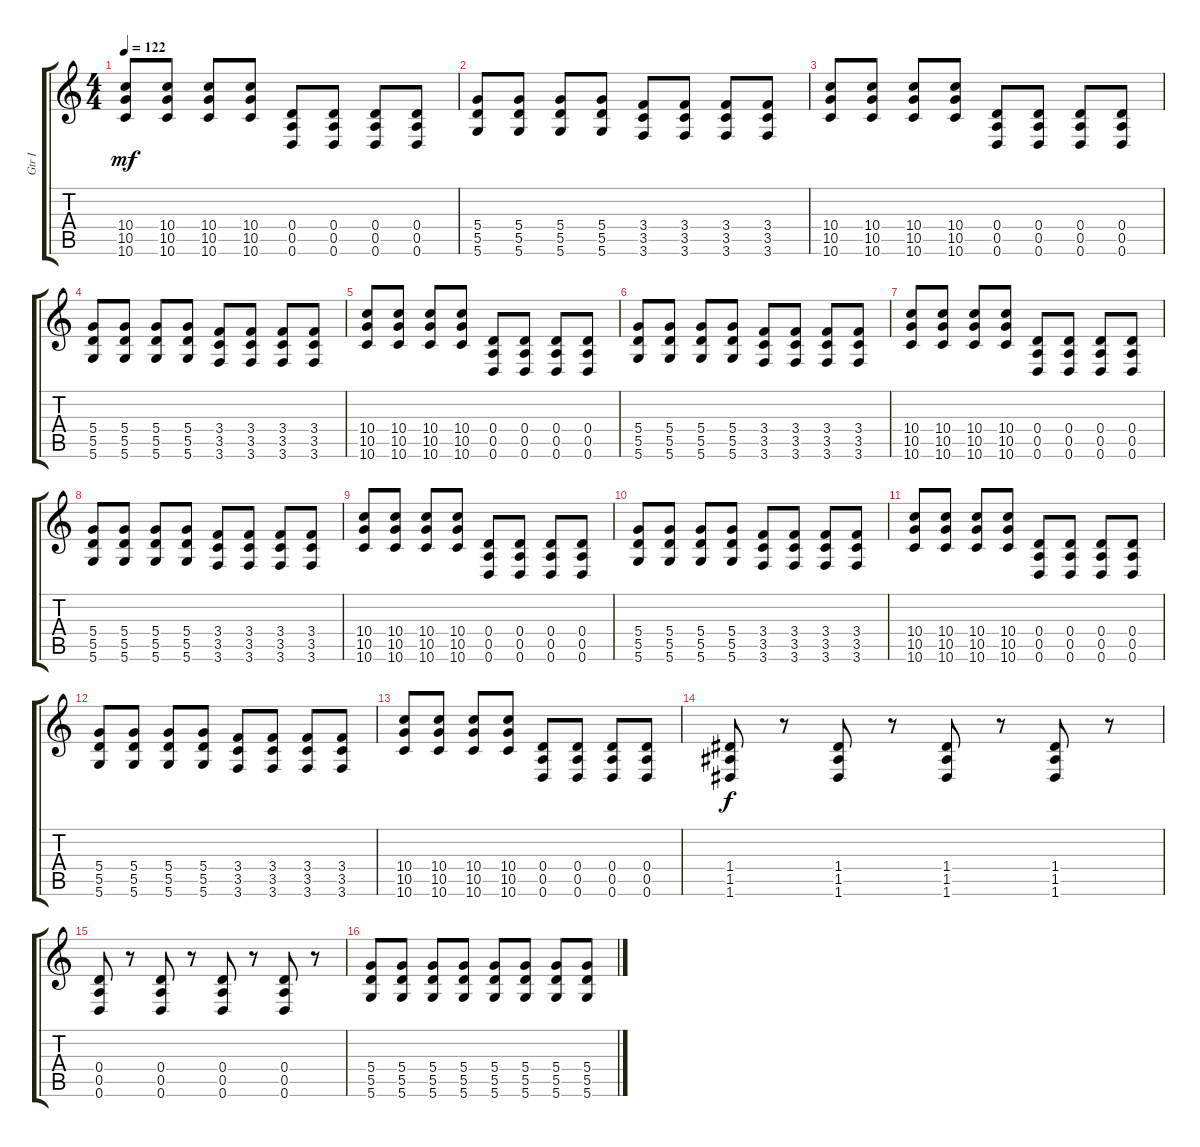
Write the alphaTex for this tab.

\track ("Gtr I" "Gtr I") {instrument overdrivenguitar}
\staff {score tabs}
\tuning (E4 B3 G3 D3 A2 D2) {hide}
\ts (4 4)
\tempo 122
\clef g2
\ks c
(10.4 10.5 10.6).8{dy mf} (10.4 10.5 10.6).8 (10.4 10.5 10.6).8 (10.4 10.5 10.6).8 (0.4 0.5 0.6).8 (0.4 0.5 0.6).8 (0.4 0.5 0.6).8 (0.4 0.5 0.6).8 |
(5.4 5.5 5.6).8 (5.4 5.5 5.6).8 (5.4 5.5 5.6).8 (5.4 5.5 5.6).8 (3.4 3.5 3.6).8 (3.4 3.5 3.6).8 (3.4 3.5 3.6).8 (3.4 3.5 3.6).8 |
(10.4 10.5 10.6).8 (10.4 10.5 10.6).8 (10.4 10.5 10.6).8 (10.4 10.5 10.6).8 (0.4 0.5 0.6).8 (0.4 0.5 0.6).8 (0.4 0.5 0.6).8 (0.4 0.5 0.6).8 |
(5.4 5.5 5.6).8 (5.4 5.5 5.6).8 (5.4 5.5 5.6).8 (5.4 5.5 5.6).8 (3.4 3.5 3.6).8 (3.4 3.5 3.6).8 (3.4 3.5 3.6).8 (3.4 3.5 3.6).8 |
(10.4 10.5 10.6).8 (10.4 10.5 10.6).8 (10.4 10.5 10.6).8 (10.4 10.5 10.6).8 (0.4 0.5 0.6).8 (0.4 0.5 0.6).8 (0.4 0.5 0.6).8 (0.4 0.5 0.6).8 |
(5.4 5.5 5.6).8 (5.4 5.5 5.6).8 (5.4 5.5 5.6).8 (5.4 5.5 5.6).8 (3.4 3.5 3.6).8 (3.4 3.5 3.6).8 (3.4 3.5 3.6).8 (3.4 3.5 3.6).8 |
(10.4 10.5 10.6).8 (10.4 10.5 10.6).8 (10.4 10.5 10.6).8 (10.4 10.5 10.6).8 (0.4 0.5 0.6).8 (0.4 0.5 0.6).8 (0.4 0.5 0.6).8 (0.4 0.5 0.6).8 |
(5.4 5.5 5.6).8 (5.4 5.5 5.6).8 (5.4 5.5 5.6).8 (5.4 5.5 5.6).8 (3.4 3.5 3.6).8 (3.4 3.5 3.6).8 (3.4 3.5 3.6).8 (3.4 3.5 3.6).8 |
(10.4 10.5 10.6).8 (10.4 10.5 10.6).8 (10.4 10.5 10.6).8 (10.4 10.5 10.6).8 (0.4 0.5 0.6).8 (0.4 0.5 0.6).8 (0.4 0.5 0.6).8 (0.4 0.5 0.6).8 |
(5.4 5.5 5.6).8 (5.4 5.5 5.6).8 (5.4 5.5 5.6).8 (5.4 5.5 5.6).8 (3.4 3.5 3.6).8 (3.4 3.5 3.6).8 (3.4 3.5 3.6).8 (3.4 3.5 3.6).8 |
(10.4 10.5 10.6).8 (10.4 10.5 10.6).8 (10.4 10.5 10.6).8 (10.4 10.5 10.6).8 (0.4 0.5 0.6).8 (0.4 0.5 0.6).8 (0.4 0.5 0.6).8 (0.4 0.5 0.6).8 |
(5.4 5.5 5.6).8 (5.4 5.5 5.6).8 (5.4 5.5 5.6).8 (5.4 5.5 5.6).8 (3.4 3.5 3.6).8 (3.4 3.5 3.6).8 (3.4 3.5 3.6).8 (3.4 3.5 3.6).8 |
(10.4 10.5 10.6).8 (10.4 10.5 10.6).8 (10.4 10.5 10.6).8 (10.4 10.5 10.6).8 (0.4 0.5 0.6).8 (0.4 0.5 0.6).8 (0.4 0.5 0.6).8 (0.4 0.5 0.6).8 |
(1.4 1.5 1.6).8{dy f} r.8 (1.4 1.5 1.6).8 r.8 (1.4 1.5 1.6).8 r.8 (1.4 1.5 1.6).8 r.8 |
(0.4 0.5 0.6).8 r.8 (0.4 0.5 0.6).8 r.8 (0.4 0.5 0.6).8 r.8 (0.4 0.5 0.6).8 r.8 |
(5.4 5.5 5.6).8 (5.4 5.5 5.6).8 (5.4 5.5 5.6).8 (5.4 5.5 5.6).8 (5.4 5.5 5.6).8 (5.4 5.5 5.6).8 (5.4 5.5 5.6).8 (5.4 5.5 5.6).8
